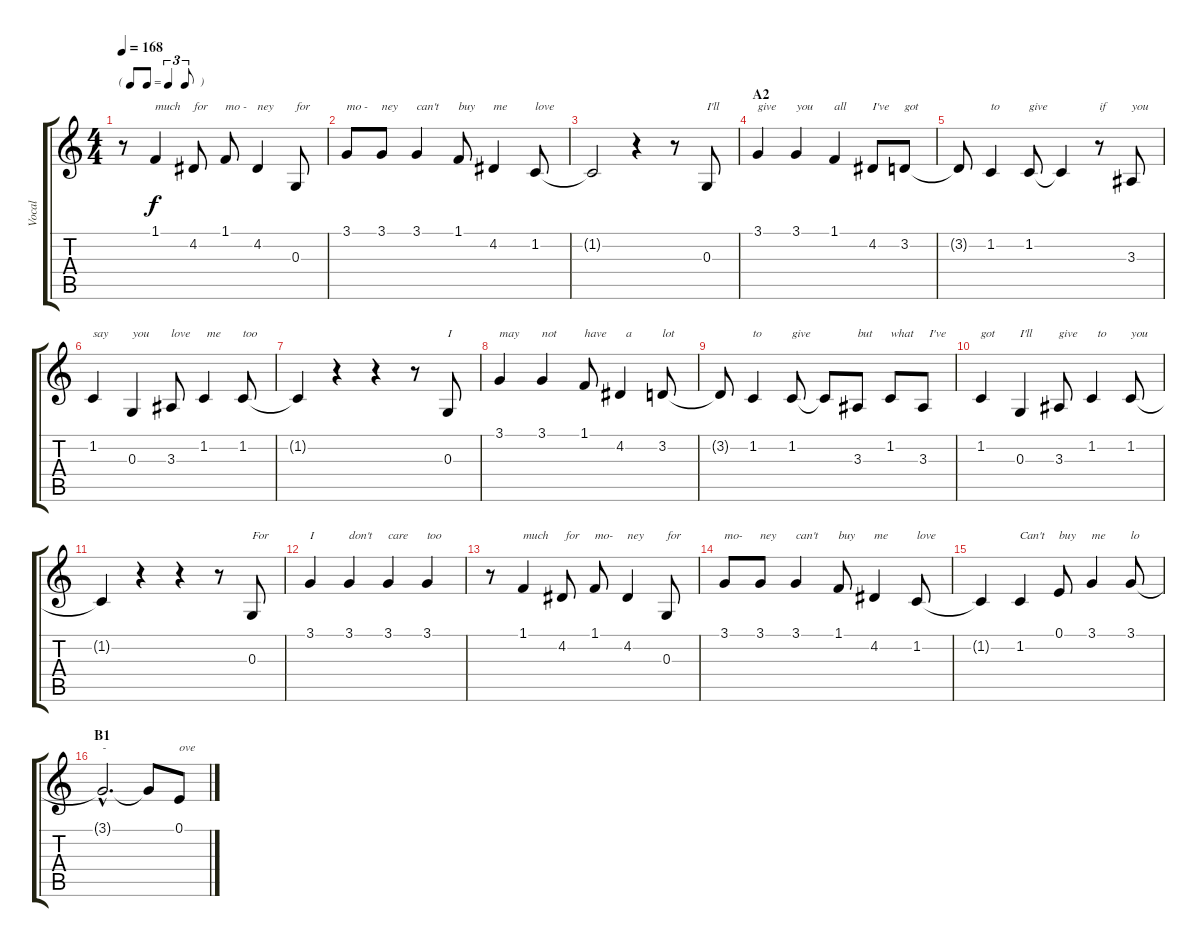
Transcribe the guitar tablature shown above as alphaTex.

\track ("Vocal" "Vocal") {instrument lead2sawtooth}
\staff {score tabs}
\tuning (E4 B3 G3 D3 A2 E2) {hide}
\ts (4 4)
\tf triplet8th
\tempo 168
\clef g2
\ks c
r.8{dy f} 1.1.4{txt "much"} 4.2.8{txt "for"} 1.1.8{txt "mo -"} 4.2.4{txt "ney"} 0.3.8{txt "for"} |
3.1.8{txt "mo -"} 3.1.8{txt "ney"} 3.1.4{txt "can't"} 1.1.8{txt "buy"} 4.2.4{txt "me"} 1.2.8{txt "love"} |
1.2{t}.2 r.4 r.8 0.3.8{txt "I'll"} |
\section ("" "A2")
3.1.4{txt "give"} 3.1.4{txt "you"} 1.1.4{txt "all"} 4.2.8{txt "I've"} 3.2.8{txt "got"} |
3.2{t}.8 1.2.4{txt "to"} 1.2.8{txt "give"} 1.2{t}.4 r.8{txt "if"} 3.3.8{txt "you"} |
1.2.4{txt "say"} 0.3.4{txt "you"} 3.3.8{txt "love"} 1.2.4{txt " me"} 1.2.8{txt "too"} |
1.2{t}.4 r.4 r.4 r.8 0.3.8{txt "I"} |
3.1.4{txt "may"} 3.1.4{txt "not"} 1.1.8{txt "have"} 4.2.4{txt "  a"} 3.2.8{txt "lot"} |
3.2{t}.8 1.2.4{txt "to"} 1.2.8{txt "give"} 1.2{t}.8 3.3.8{txt "but"} 1.2.8{txt "what"} 3.3.8{txt "  I've"} |
1.2.4{txt "got"} 0.3.4{txt "I'll"} 3.3.8{txt "give"} 1.2.4{txt "  to"} 1.2.8{txt "you"} |
1.2{t}.4 r.4 r.4 r.8 0.3.8{txt "For"} |
3.1.4{txt "I"} 3.1.4{txt "don't"} 3.1.4{txt "care"} 3.1.4{txt "too"} |
r.8 1.1.4{txt "much"} 4.2.8{txt " for"} 1.1.8{txt "mo-"} 4.2.4{txt "ney"} 0.3.8{txt "for"} |
3.1.8{txt "mo-"} 3.1.8{txt "ney"} 3.1.4{txt "can't"} 1.1.8{txt "buy"} 4.2.4{txt "me"} 1.2.8{txt "love"} |
1.2{t}.4 1.2.4{txt "Can't"} 0.1.8{txt "buy"} 3.1.4{txt "me"} 3.1.8{txt "lo"} |
\section ("" "B1")
3.1{hac t}.2{d txt "-"} 3.1{t}.8 0.1.8{txt "ove"}
